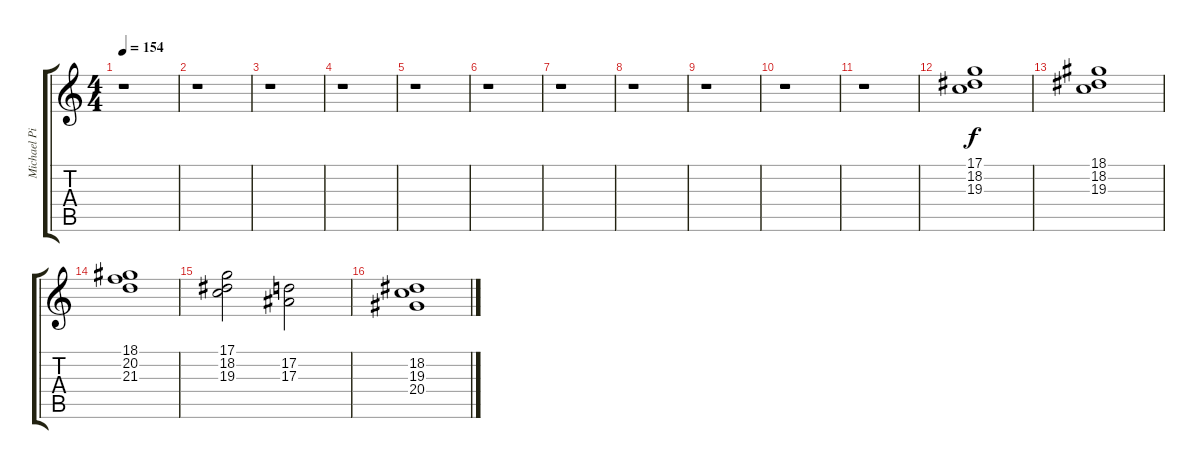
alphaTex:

\track ("Michael Pinnella" "Michael Pi") {instrument stringensemble1}
\staff {score tabs}
\tuning (D4 A3 F3 C3 G2 D2) {hide}
\ts (4 4)
\tempo 154
\clef g2
\ks c
r.1{dy f} |
r.1 |
r.1 |
r.1 |
r.1 |
r.1 |
r.1 |
r.1 |
r.1 |
r.1 |
r.1 |
(17.1 18.2 19.3).1 |
(18.1 18.2 19.3).1 |
(18.1 20.2 21.3).1 |
(17.1 18.2 19.3).2 (17.2 17.3).2 |
(18.2 19.3 20.4).1
